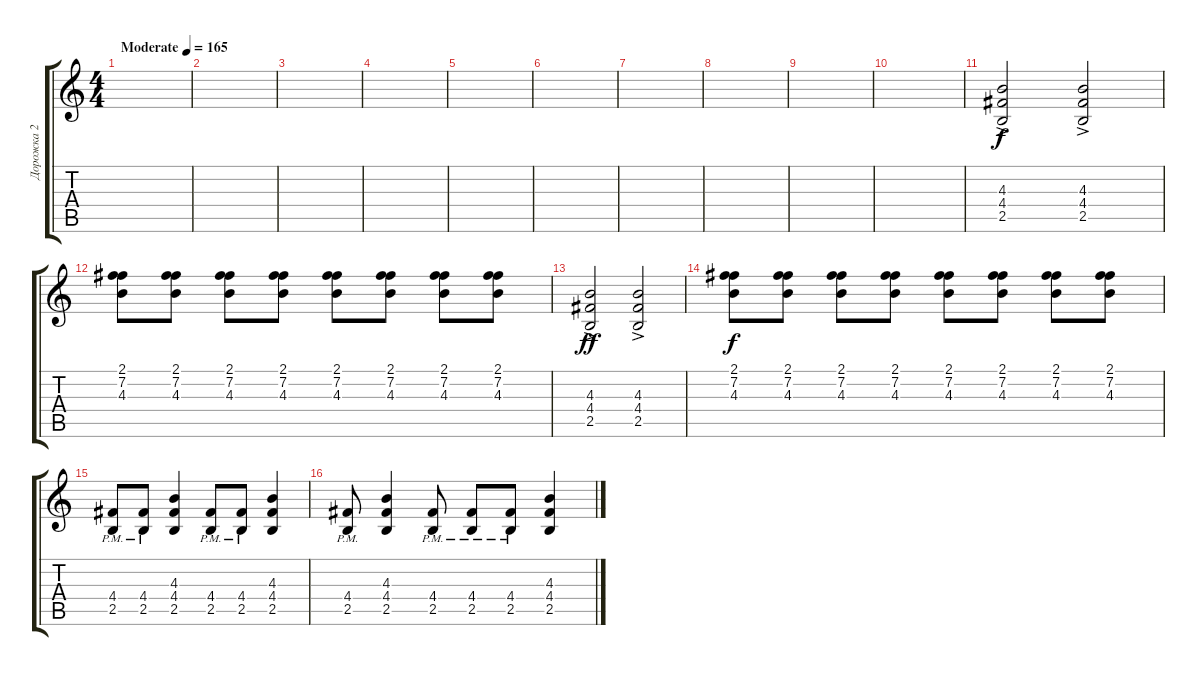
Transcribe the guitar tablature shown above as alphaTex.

\track ("Дорожка 2" "Дорожка 2") {instrument distortionguitar}
\staff {score tabs}
\tuning (E4 B3 G3 D3 A2 E2) {hide}
\ts (4 4)
\tempo (165 "Moderate")
\clef g2
\ks c
|
|
|
|
|
|
|
|
|
|
(4.3{ac} 4.4 2.5).2 (4.3{ac} 4.4 2.5).2 |
(2.1 7.2 4.3).8{dy f} (2.1 7.2 4.3).8 (2.1 7.2 4.3).8 (2.1 7.2 4.3).8 (2.1 7.2 4.3).8 (2.1 7.2 4.3).8 (2.1 7.2 4.3).8 (2.1 7.2 4.3).8 |
(4.3{ac} 4.4 2.5).2{dy ff} (4.3{ac} 4.4 2.5).2 |
(2.1 7.2 4.3).8{dy f} (2.1 7.2 4.3).8 (2.1 7.2 4.3).8 (2.1 7.2 4.3).8 (2.1 7.2 4.3).8 (2.1 7.2 4.3).8 (2.1 7.2 4.3).8 (2.1 7.2 4.3).8 |
(4.4{pm} 2.5{pm}).8 (4.4{pm} 2.5{pm}).8 (4.3 4.4 2.5).4 (4.4{pm} 2.5{pm}).8 (4.4{pm} 2.5{pm}).8 (4.3 4.4 2.5).4 |
(4.4{pm} 2.5{pm}).8 (4.3 4.4 2.5).4 (4.4{pm} 2.5{pm}).8 (4.4{pm} 2.5{pm}).8 (4.4{pm} 2.5{pm}).8 (4.3 4.4 2.5).4
